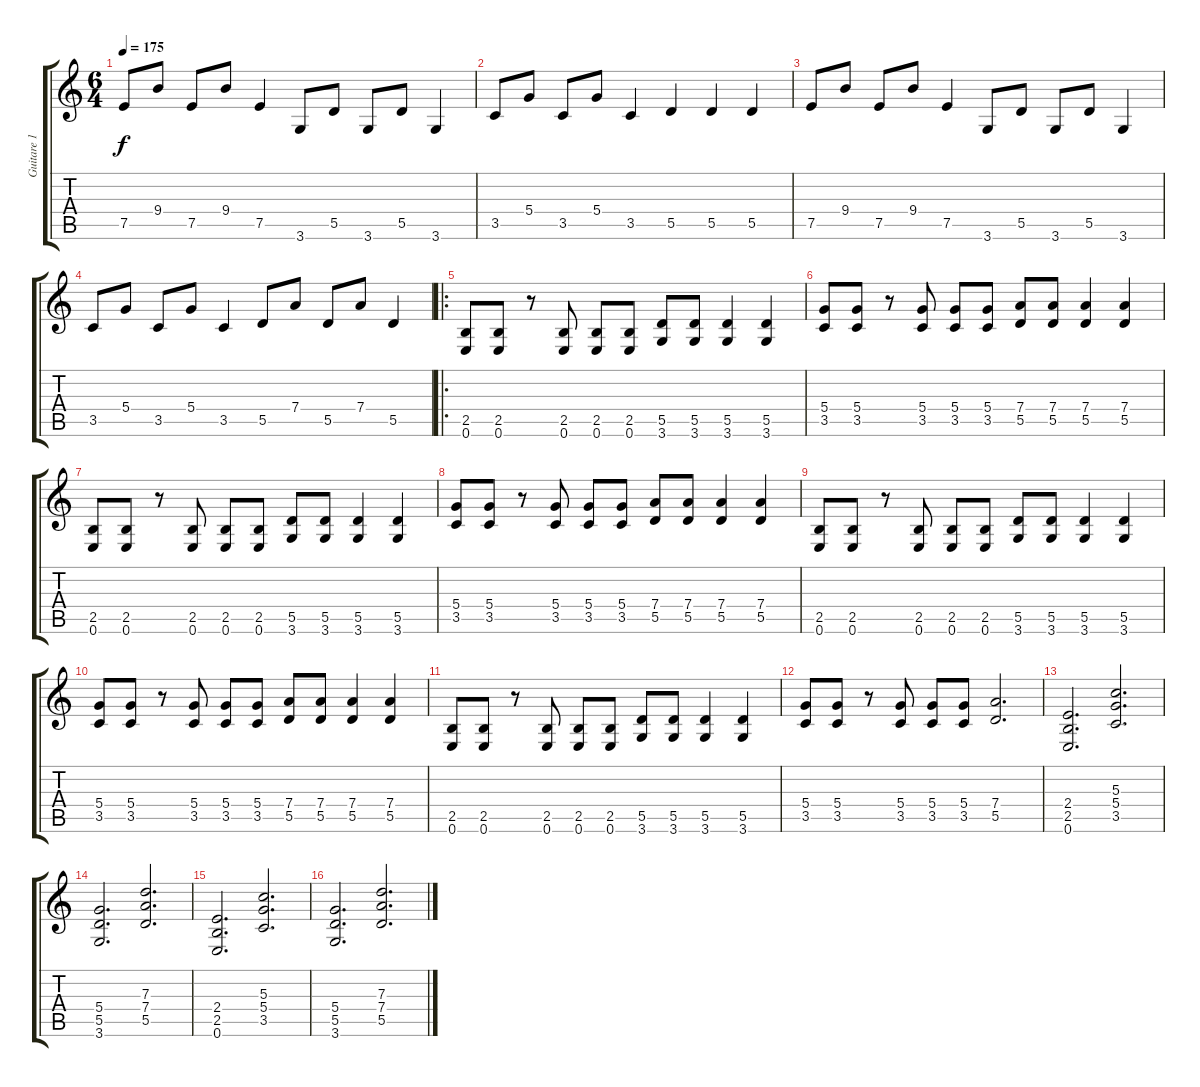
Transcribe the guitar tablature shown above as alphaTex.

\track ("Guitare 1" "Guitare 1") {instrument distortionguitar}
\staff {score tabs}
\tuning (E4 B3 G3 D3 A2 E2) {hide}
\ts (6 4)
\tempo 175
\clef g2
\ks c
7.5.8{dy f} 9.4.8 7.5.8 9.4.8 7.5.4 3.6.8 5.5.8 3.6.8 5.5.8 3.6.4 |
3.5.8 5.4.8 3.5.8 5.4.8 3.5.4 5.5.4 5.5.4 5.5.4 |
7.5.8 9.4.8 7.5.8 9.4.8 7.5.4 3.6.8 5.5.8 3.6.8 5.5.8 3.6.4 |
3.5.8 5.4.8 3.5.8 5.4.8 3.5.4 5.5.8 7.4.8 5.5.8 7.4.8 5.5.4 |
\ro
(2.5 0.6).8{instrument distortionguitar} (2.5 0.6).8 r.8 (2.5 0.6).8 (2.5 0.6).8 (2.5 0.6).8 (5.5 3.6).8 (5.5 3.6).8 (5.5 3.6).4 (5.5 3.6).4 |
(5.4 3.5).8 (5.4 3.5).8 r.8 (5.4 3.5).8 (5.4 3.5).8 (5.4 3.5).8 (7.4 5.5).8 (7.4 5.5).8 (7.4 5.5).4 (7.4 5.5).4 |
(2.5 0.6).8 (2.5 0.6).8 r.8 (2.5 0.6).8 (2.5 0.6).8 (2.5 0.6).8 (5.5 3.6).8 (5.5 3.6).8 (5.5 3.6).4 (5.5 3.6).4 |
(5.4 3.5).8 (5.4 3.5).8 r.8 (5.4 3.5).8 (5.4 3.5).8 (5.4 3.5).8 (7.4 5.5).8 (7.4 5.5).8 (7.4 5.5).4 (7.4 5.5).4 |
(2.5 0.6).8 (2.5 0.6).8 r.8 (2.5 0.6).8 (2.5 0.6).8 (2.5 0.6).8 (5.5 3.6).8 (5.5 3.6).8 (5.5 3.6).4 (5.5 3.6).4 |
(5.4 3.5).8 (5.4 3.5).8 r.8 (5.4 3.5).8 (5.4 3.5).8 (5.4 3.5).8 (7.4 5.5).8 (7.4 5.5).8 (7.4 5.5).4 (7.4 5.5).4 |
(2.5 0.6).8 (2.5 0.6).8 r.8 (2.5 0.6).8 (2.5 0.6).8 (2.5 0.6).8 (5.5 3.6).8 (5.5 3.6).8 (5.5 3.6).4 (5.5 3.6).4 |
(5.4 3.5).8 (5.4 3.5).8 r.8 (5.4 3.5).8 (5.4 3.5).8 (5.4 3.5).8 (7.4 5.5).2{d} |
(2.4 2.5 0.6).2{d} (5.3 5.4 3.5).2{d} |
(5.4 5.5 3.6).2{d} (7.3 7.4 5.5).2{d} |
(2.4 2.5 0.6).2{d} (5.3 5.4 3.5).2{d} |
(5.4 5.5 3.6).2{d} (7.3 7.4 5.5).2{d}
